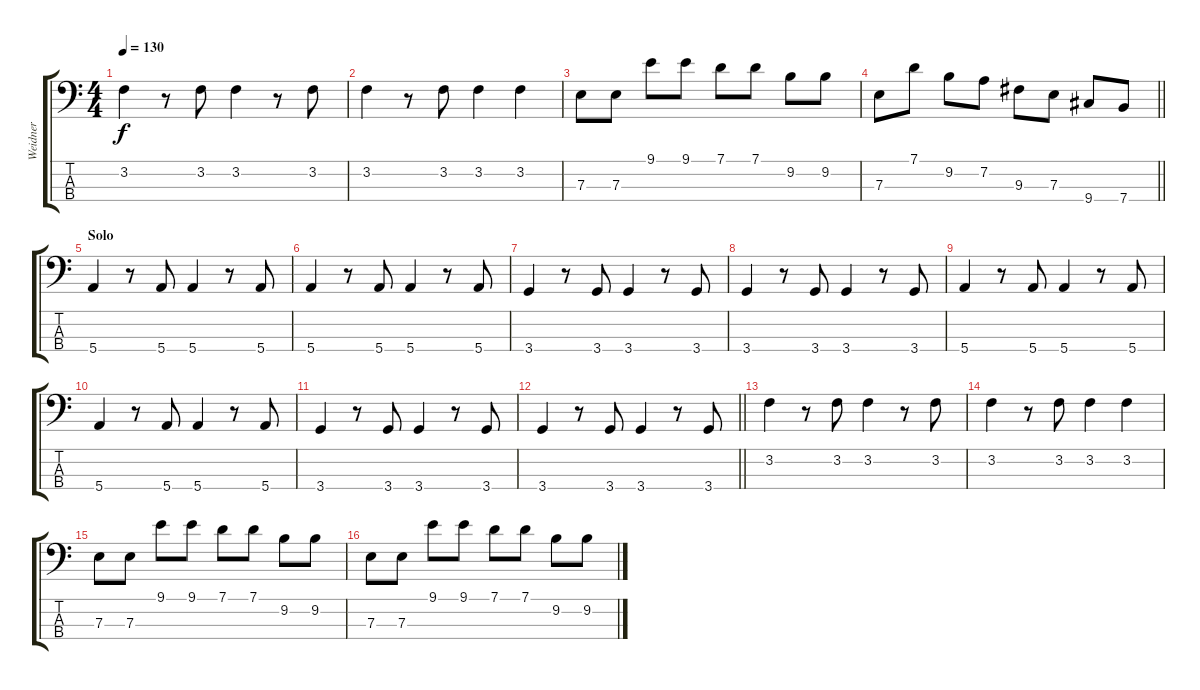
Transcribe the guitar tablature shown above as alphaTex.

\track ("Weidner" "Weidner") {instrument electricbasspick}
\staff {score tabs}
\tuning (G2 D2 A1 E1) {hide}
\ts (4 4)
\tempo 130
\clef f4
\ks c
3.2.4{dy f} r.8 3.2.8 3.2.4 r.8 3.2.8 |
3.2.4 r.8 3.2.8 3.2.4 3.2.4 |
7.3.8 7.3.8 9.1.8 9.1.8 7.1.8 7.1.8 9.2.8 9.2.8 |
\barLineRight lightlight
7.3.8 7.1.8 9.2.8 7.2.8 9.3.8 7.3.8 9.4.8 7.4.8 |
\section ("" "Solo")
5.4.4 r.8 5.4.8 5.4.4 r.8 5.4.8 |
5.4.4 r.8 5.4.8 5.4.4 r.8 5.4.8 |
3.4.4 r.8 3.4.8 3.4.4 r.8 3.4.8 |
3.4.4 r.8 3.4.8 3.4.4 r.8 3.4.8 |
5.4.4 r.8 5.4.8 5.4.4 r.8 5.4.8 |
5.4.4 r.8 5.4.8 5.4.4 r.8 5.4.8 |
3.4.4 r.8 3.4.8 3.4.4 r.8 3.4.8 |
\barLineRight lightlight
3.4.4 r.8 3.4.8 3.4.4 r.8 3.4.8 |
3.2.4 r.8 3.2.8 3.2.4 r.8 3.2.8 |
3.2.4 r.8 3.2.8 3.2.4 3.2.4 |
7.3.8 7.3.8 9.1.8 9.1.8 7.1.8 7.1.8 9.2.8 9.2.8 |
7.3.8 7.3.8 9.1.8 9.1.8 7.1.8 7.1.8 9.2.8 9.2.8
